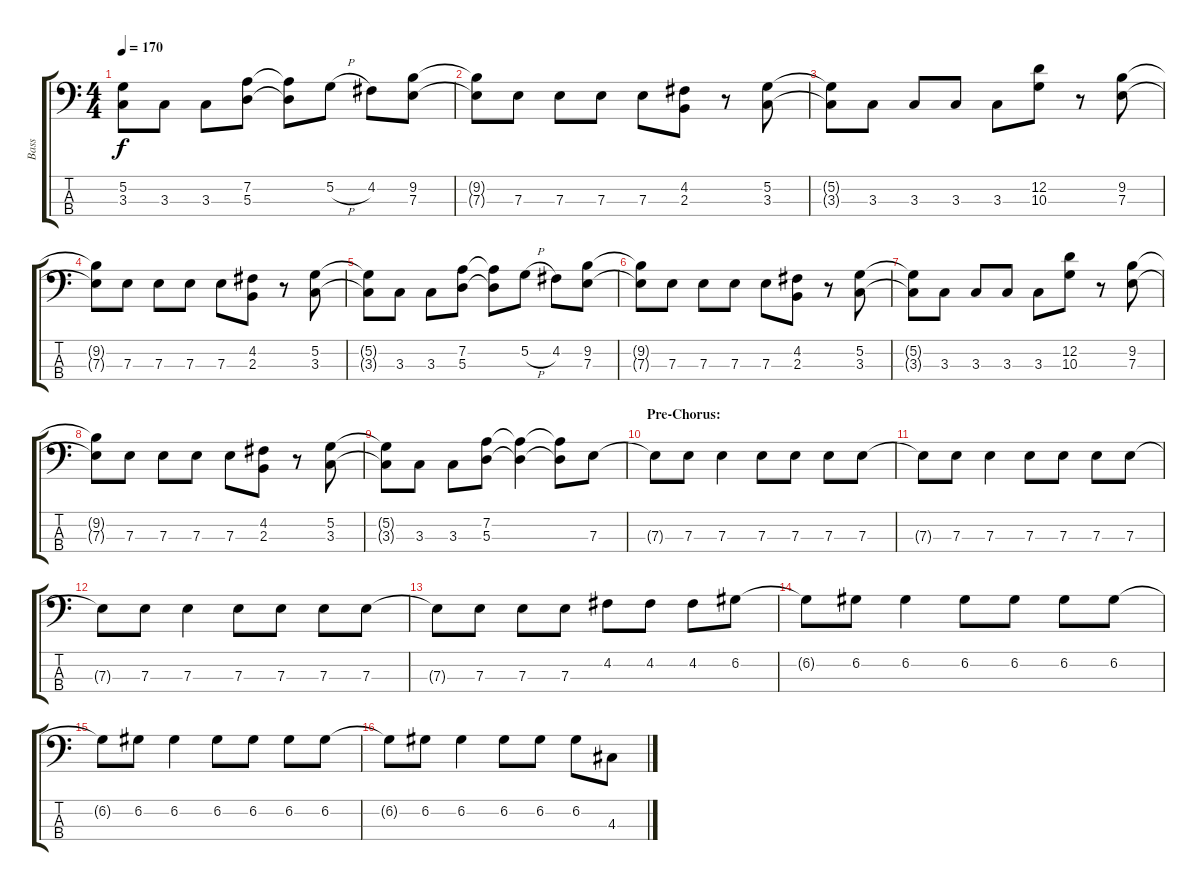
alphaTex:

\track ("Bass" "Bass") {instrument electricbasspick}
\staff {score tabs}
\tuning (G2 D2 A1 E1) {hide}
\ts (4 4)
\tempo 170
\clef f4
\ks c
(5.2{t} 3.3{t}).8{dy f} 3.3.8 3.3.8 (7.2 5.3).8 (7.2{t} 5.3{t}).8 5.2{h}.8 4.2.8 (9.2 7.3).8 |
(9.2{t} 7.3{t}).8 7.3.8 7.3.8 7.3.8 7.3.8 (4.2 2.3).8 r.8 (5.2 3.3).8 |
(5.2{t} 3.3{t}).8 3.3.8 3.3.8 3.3.8 3.3.8 (12.2 10.3).8 r.8 (9.2 7.3).8 |
(9.2{t} 7.3{t}).8 7.3.8 7.3.8 7.3.8 7.3.8 (4.2 2.3).8 r.8 (5.2 3.3).8 |
(5.2{t} 3.3{t}).8 3.3.8 3.3.8 (7.2 5.3).8 (7.2{t} 5.3{t}).8 5.2{h}.8 4.2.8 (9.2 7.3).8 |
(9.2{t} 7.3{t}).8 7.3.8 7.3.8 7.3.8 7.3.8 (4.2 2.3).8 r.8 (5.2 3.3).8 |
(5.2{t} 3.3{t}).8 3.3.8 3.3.8 3.3.8 3.3.8 (12.2 10.3).8 r.8 (9.2 7.3).8 |
(9.2{t} 7.3{t}).8 7.3.8 7.3.8 7.3.8 7.3.8 (4.2 2.3).8 r.8 (5.2 3.3).8 |
(5.2{t} 3.3{t}).8 3.3.8 3.3.8 (7.2 5.3).8 (7.2{t} 5.3{t}).4 (7.2{t} 5.3{t}).8 7.3.8 |
\section ("" "Pre-Chorus:")
7.3{t}.8 7.3.8 7.3.4 7.3.8 7.3.8 7.3.8 7.3.8 |
7.3{t}.8 7.3.8 7.3.4 7.3.8 7.3.8 7.3.8 7.3.8 |
7.3{t}.8 7.3.8 7.3.4 7.3.8 7.3.8 7.3.8 7.3.8 |
7.3{t}.8 7.3.8 7.3.8 7.3.8 4.2.8 4.2.8 4.2.8 6.2.8 |
6.2{t}.8 6.2.8 6.2.4 6.2.8 6.2.8 6.2.8 6.2.8 |
6.2{t}.8 6.2.8 6.2.4 6.2.8 6.2.8 6.2.8 6.2.8 |
6.2{t}.8 6.2.8 6.2.4 6.2.8 6.2.8 6.2.8 4.3.8
